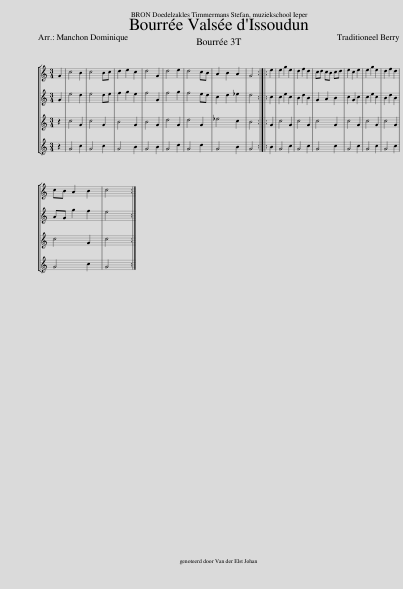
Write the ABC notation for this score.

X:1
%%score [ 1 2 3 4 ]
L:1/8
M:3/4
I:linebreak $
K:C
V:1 treble
V:2 treble
V:3 treble
V:4 treble
V:1
 G2 | c4 B2 | c4 Bc | d2 e2 c2 | d4 G2 | %5
 d4 e2 | d4 cB | A2 B2 A2 | G4 :: e2 | %10
 e2 g2 e2 | d2 f2 d2 | cd cB cd | e2 c2 e2 | e2 g2 e2 | %15
 d2 f2 d2 |$ cB A2 B2 | c4 :| %18
V:2
 G2 | e4 d2 | e4 de | f2 g2 e2 | f4 G2 | %5
 f4 g2 | f4 ed | c2 d2 _e2 | d4 :: c2 | %10
 c2 e2 c2 | B2 d2 B2 | G2 A2 B2 | c2 G2 c2 | c2 e2 c2 | %15
 B2 d2 B2 |$ AG g2 f2 | e4 :| %18
V:3
 z2 | c4 G2 | c4 G2 | B4 G2 | B4 G2 | %5
 d4 G2 | d4 G2 | _e4 c2 | B4 :: G2 | %10
 c4 G2 | c4 G2 | c4 G2 | c4 G2 | c4 G2 | %15
 c4 G2 |$ c4 G2 | c4 :| %18
V:4
 z2 | G4 c2 | G4 c2 | G4 B2 | G4 B2 | %5
 G4 d2 | G4 d2 | G4 B2 | G4 :: B2 | %10
 G4 c2 | G4 c2 | G4 c2 | G4 c2 | G4 c2 | %15
 G4 c2 |$ G4 c2 | G4 :| %18
